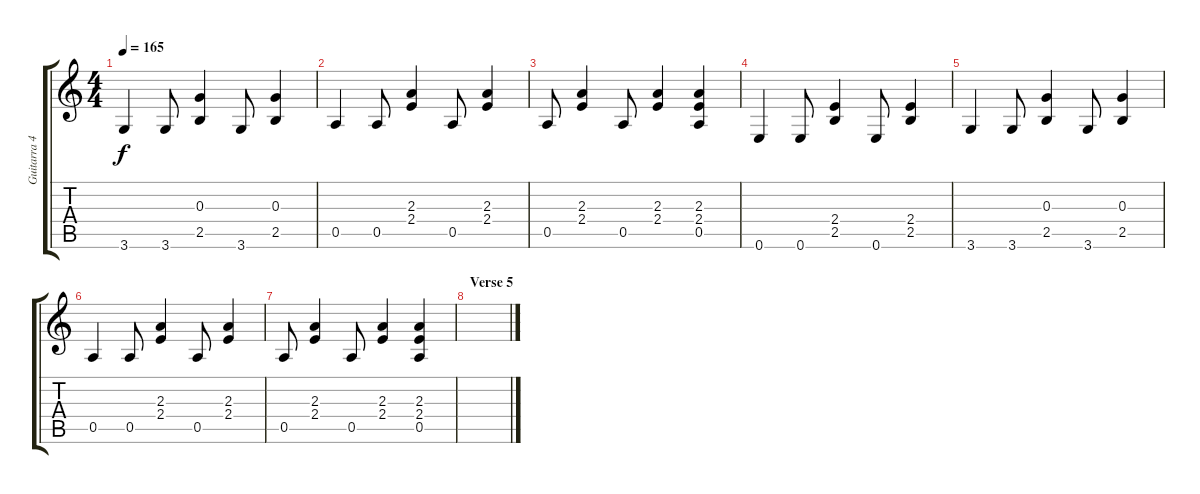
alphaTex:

\track ("Guitarra 4" "Guitarra 4") {instrument electricguitarclean}
\staff {score tabs}
\tuning (E4 B3 G3 D3 A2 E2) {hide}
\ts (4 4)
\tempo 165
\clef g2
\ks c
3.6.4{dy f} 3.6.8 (0.3 2.5).4 3.6.8 (0.3 2.5).4 |
0.5.4 0.5.8 (2.3 2.4).4 0.5.8 (2.3 2.4).4 |
0.5.8 (2.3 2.4).4 0.5.8 (2.3 2.4).4 (2.3 2.4 0.5).4 |
0.6.4 0.6.8 (2.4 2.5).4 0.6.8 (2.4 2.5).4 |
3.6.4 3.6.8 (0.3 2.5).4 3.6.8 (0.3 2.5).4 |
0.5.4 0.5.8 (2.3 2.4).4 0.5.8 (2.3 2.4).4 |
0.5.8 (2.3 2.4).4 0.5.8 (2.3 2.4).4 (2.3 2.4 0.5).4 |
\section ("" "Verse 5")
